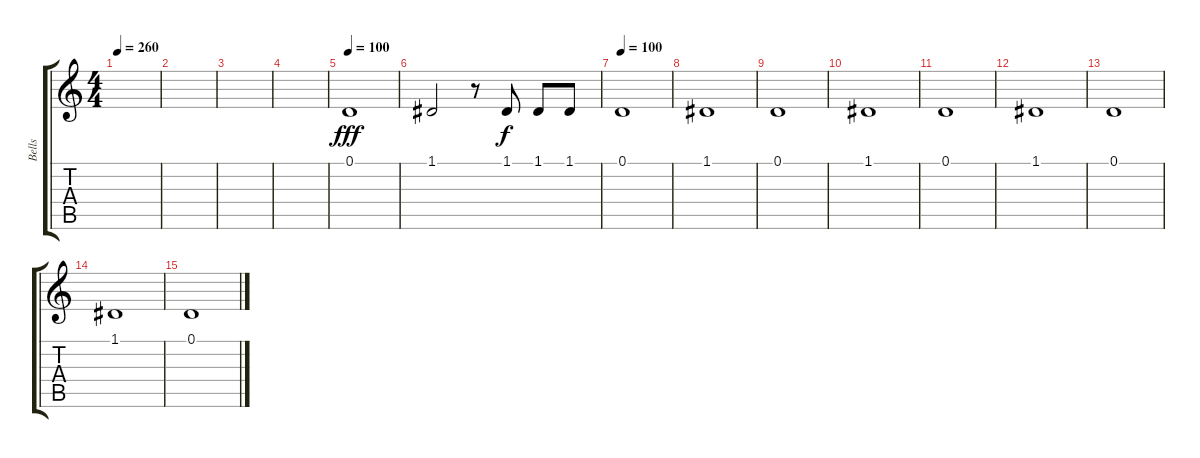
\track ("Bells" "Bells") {instrument tubularbells}
\staff {score tabs}
\tuning (D4 A3 F3 C3 G2 D2) {hide}
\ts (4 4)
\tempo 260
\clef g2
\ks c
|
|
|
|
\tempo 100
0.1.1{dy fff volume 15} |
1.1.2 r.8 1.1.8{dy f} 1.1.8 1.1.8 |
\tempo 100
0.1.1 |
1.1.1 |
0.1.1 |
1.1.1 |
0.1.1 |
1.1.1 |
0.1.1 |
1.1.1 |
0.1.1
